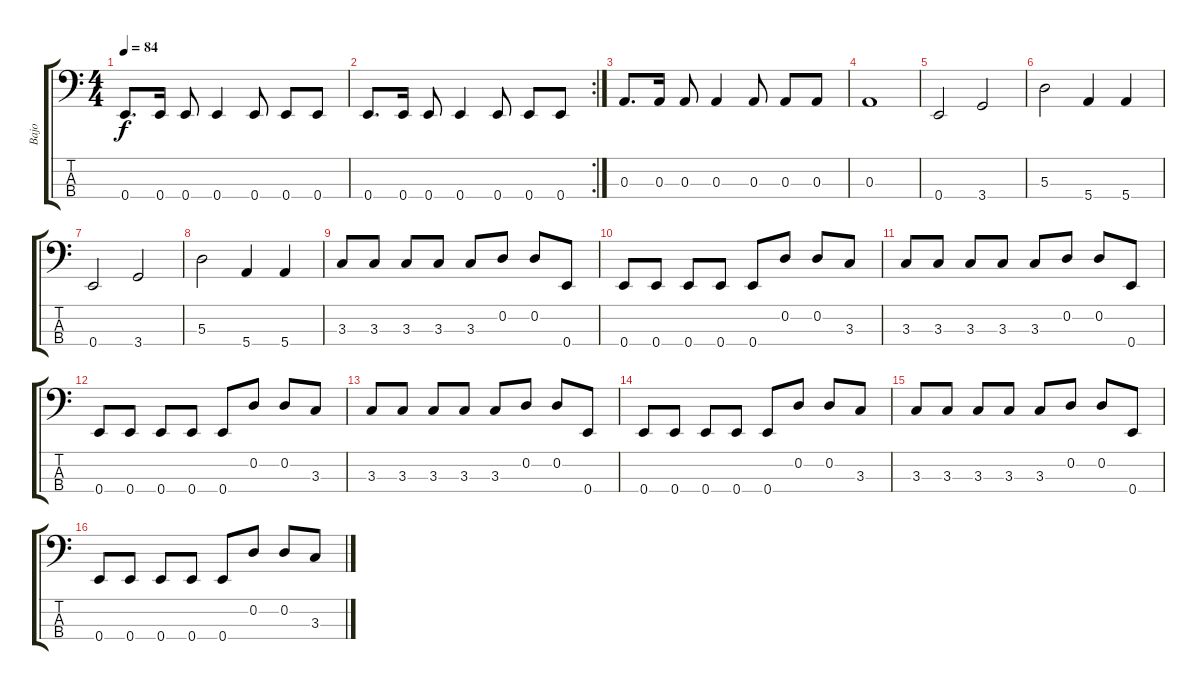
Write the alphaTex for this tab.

\track ("Bajo" "Bajo") {instrument electricbassfinger}
\staff {score tabs}
\tuning (G2 D2 A1 E1) {hide}
\ts (4 4)
\tempo 84
\clef f4
\ks c
0.4.8{d dy f} 0.4.16 0.4.8 0.4.4 0.4.8 0.4.8 0.4.8 |
\rc 2
0.4.8{d} 0.4.16 0.4.8 0.4.4 0.4.8 0.4.8 0.4.8 |
0.3.8{d} 0.3.16 0.3.8 0.3.4 0.3.8 0.3.8 0.3.8 |
0.3.1 |
0.4.2 3.4.2 |
5.3.2 5.4.4 5.4.4 |
0.4.2 3.4.2 |
5.3.2 5.4.4 5.4.4 |
3.3.8 3.3.8 3.3.8 3.3.8 3.3.8 0.2.8 0.2.8 0.4.8 |
0.4.8 0.4.8 0.4.8 0.4.8 0.4.8 0.2.8 0.2.8 3.3.8 |
3.3.8 3.3.8 3.3.8 3.3.8 3.3.8 0.2.8 0.2.8 0.4.8 |
0.4.8 0.4.8 0.4.8 0.4.8 0.4.8 0.2.8 0.2.8 3.3.8 |
3.3.8 3.3.8 3.3.8 3.3.8 3.3.8 0.2.8 0.2.8 0.4.8 |
0.4.8 0.4.8 0.4.8 0.4.8 0.4.8 0.2.8 0.2.8 3.3.8 |
3.3.8 3.3.8 3.3.8 3.3.8 3.3.8 0.2.8 0.2.8 0.4.8 |
0.4.8 0.4.8 0.4.8 0.4.8 0.4.8 0.2.8 0.2.8 3.3.8
